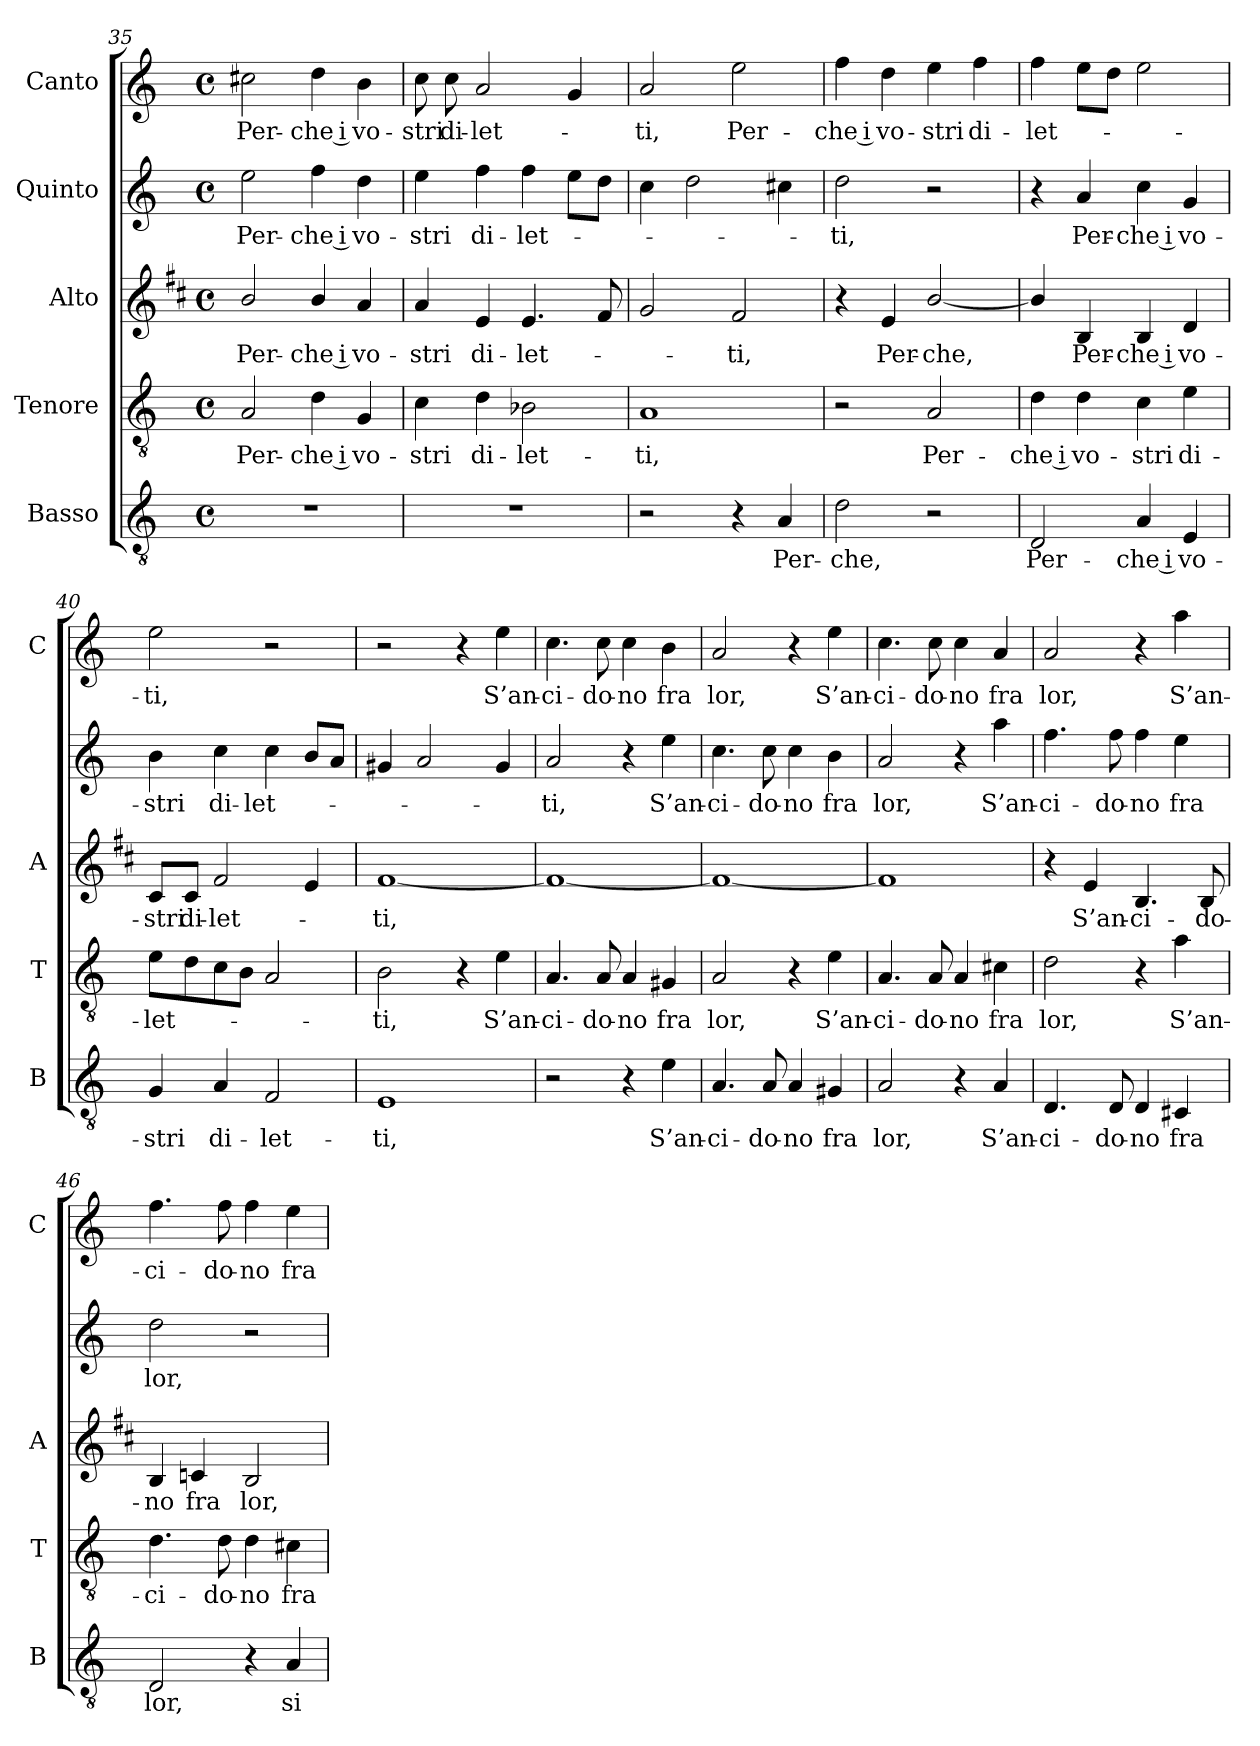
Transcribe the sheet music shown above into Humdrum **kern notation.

**kern	**text	**kern	**text	**kern	**text	**kern	**text	**kern	**text
*part5	*part5	*part4	*part4	*part3	*part3	*part2	*part2	*part1	*part1
*staff5	*staff5	*staff4	*staff4	*staff3	*staff3	*staff2	*staff2	*staff1	*staff1
*I"Basso	*	*I"Tenore	*	*I"Alto	*	*I"Quinto	*	*I"Canto	*
*I'B	*	*I'T	*	*I'A	*	*	*	*I'C	*
*clefGv2	*	*clefGv2	*	*clefG2	*	*clefG2	*	*clefG2	*
*	*	*	*	*ITrd1c2	*	*	*	*	*
*k[]	*	*k[]	*	*k[]	*	*k[]	*	*k[]	*
*C:	*	*C:	*	*C:	*	*C:	*	*C:	*
*M4/4	*	*M4/4	*	*M4/4	*	*M4/4	*	*M4/4	*
*met(c)	*	*met(c)	*	*met(c)	*	*met(c)	*	*met(c)	*
=35	=35	=35	=35	=35	=35	=35	=35	=35	=35
!	!	!	!LO:LY:b	!	!LO:LY:b	!	!LO:LY:b	!	!LO:LY:b
1r	.	2A/	Per-	2a/	Per-	2ee\	Per-	2cc#X\	Per-
!	!	!	!LO:LY:b	!	!LO:LY:b	!	!LO:LY:b	!	!LO:LY:b
.	.	4d\	-che i	4a/	-che i	4ff\	-che i	4dd\	-che i
!	!	!	!LO:LY:b	!	!LO:LY:b	!	!LO:LY:b	!	!LO:LY:b
.	.	4G/	vo-	4g/	vo-	4dd\	vo-	4b\	vo-
=36	=36	=36	=36	=36	=36	=36	=36	=36	=36
!	!	!	!LO:LY:b	!	!LO:LY:b	!	!LO:LY:b	!	!LO:LY:b
1r	.	4c\	-stri	4g/	-stri	4ee\	-stri	8cc\	-stri
!	!	!	!	!	!	!	!	!	!LO:LY:b
.	.	.	.	.	.	.	.	8cc\	di-
!	!	!	!LO:LY:b	!	!LO:LY:b	!	!LO:LY:b	!	!LO:LY:b
.	.	4d\	di-	4d/	di-	4ff\	di-	2a/	-let-
!	!	!	!LO:LY:b	!	!LO:LY:b	!	!LO:LY:b	!	!
.	.	2B-X\	-let-	4.d/	-let-	4ff\	-let-	.	.
.	.	.	.	.	.	8ee\L	.	4g/	.
.	.	.	.	8e/	.	8dd\J	.	.	.
!!LO:LB:g=z
=37	=37	=37	=37	=37	=37	=37	=37	=37	=37
!	!	!	!LO:LY:b	!	!	!	!	!	!LO:LY:b
2r	.	1A	-ti,	2f/	.	4cc\	.	2a/	-ti,
.	.	.	.	.	.	2dd\	.	.	.
!	!	!	!	!	!LO:LY:b	!	!	!	!LO:LY:b
4r	.	.	.	2e/	-ti,	.	.	2ee\	Per-
!	!LO:LY:b	!	!	!	!	!	!	!	!
4A/	Per-	.	.	.	.	4cc#X\	.	.	.
=38	=38	=38	=38	=38	=38	=38	=38	=38	=38
!	!LO:LY:b	!	!	!	!	!	!LO:LY:b	!	!LO:LY:b
2d\	-che,	2r	.	4r	.	2dd\	-ti,	4ff\	-che i
!	!	!	!	!	!LO:LY:b	!	!	!	!LO:LY:b
.	.	.	.	4d/	Per-	.	.	4dd\	vo-
!	!	!	!LO:LY:b	!	!LO:LY:b	!	!	!	!LO:LY:b
2r	.	2A/	Per-	[2a/	-che,	2r	.	4ee\	-stri
!	!	!	!	!	!	!	!	!	!LO:LY:b
.	.	.	.	.	.	.	.	4ff\	di-
=39	=39	=39	=39	=39	=39	=39	=39	=39	=39
!	!LO:LY:b	!	!LO:LY:b	!	!	!	!	!	!LO:LY:b
2D/	Per-	4d\	-che i	4a/]	.	4r	.	4ff\	-let-
!	!	!	!LO:LY:b	!	!LO:LY:b	!	!LO:LY:b	!	!
.	.	4d\	vo-	4A/	Per-	4a/	Per-	8ee\L	.
.	.	.	.	.	.	.	.	8dd\J	.
!	!LO:LY:b	!	!LO:LY:b	!	!LO:LY:b	!	!LO:LY:b	!	!
4A/	-che i	4c\	-stri	4A/	-che i	4cc\	-che i	2ee\	.
!	!LO:LY:b	!	!LO:LY:b	!	!LO:LY:b	!	!LO:LY:b	!	!
4E/	vo-	4e\	di-	4c/	vo-	4g/	vo-	.	.
=40	=40	=40	=40	=40	=40	=40	=40	=40	=40
!	!LO:LY:b	!	!LO:LY:b	!	!LO:LY:b	!	!LO:LY:b	!	!LO:LY:b
4G/	-stri	8e\L	-let-	8B/L	-stri	4b\	-stri	2ee\	-ti,
!	!	!	!	!	!LO:LY:b	!	!	!	!
.	.	8d\	.	8B/J	di-	.	.	.	.
!	!LO:LY:b	!	!	!	!LO:LY:b	!	!LO:LY:b	!	!
4A/	di-	8c\	.	2e/	-let-	4cc\	di-	.	.
.	.	8B\J	.	.	.	.	.	.	.
!	!LO:LY:b	!	!	!	!	!	!LO:LY:b	!	!
2F/	-let-	2A/	.	.	.	4cc\	-let-	2r	.
.	.	.	.	4d/	.	8b/L	.	.	.
.	.	.	.	.	.	8a/J	.	.	.
=41	=41	=41	=41	=41	=41	=41	=41	=41	=41
!	!LO:LY:b	!	!LO:LY:b	!	!LO:LY:b	!	!	!	!
1E	-ti,	2B\	-ti,	[1e	-ti,	4g#X/	.	2r	.
.	.	.	.	.	.	2a/	.	.	.
.	.	4r	.	.	.	.	.	4r	.
!	!	!	!LO:LY:b	!	!	!	!	!	!LO:LY:b
.	.	4e\	S’an-	.	.	4g#/	.	4ee\	S’an-
=42	=42	=42	=42	=42	=42	=42	=42	=42	=42
!	!	!	!LO:LY:b	!	!	!	!LO:LY:b	!	!LO:LY:b
2r	.	4.A/	-ci-	1e_	.	2a/	-ti,	4.cc\	-ci-
!	!	!	!LO:LY:b	!	!	!	!	!	!LO:LY:b
.	.	8A/	-do-	.	.	.	.	8cc\	-do-
!	!	!	!LO:LY:b	!	!	!	!	!	!LO:LY:b
4r	.	4A/	-no	.	.	4r	.	4cc\	-no
!	!LO:LY:b	!	!LO:LY:b	!	!	!	!LO:LY:b	!	!LO:LY:b
4e\	S’an-	4G#X/	fra	.	.	4ee\	S’an-	4b\	fra
=43	=43	=43	=43	=43	=43	=43	=43	=43	=43
!	!LO:LY:b	!	!LO:LY:b	!	!	!	!LO:LY:b	!	!LO:LY:b
4.A/	-ci-	2A/	lor,	1e_	.	4.cc\	-ci-	2a/	lor,
!	!LO:LY:b	!	!	!	!	!	!LO:LY:b	!	!
8A/	-do-	.	.	.	.	8cc\	-do-	.	.
!	!LO:LY:b	!	!	!	!	!	!LO:LY:b	!	!
4A/	-no	4r	.	.	.	4cc\	-no	4r	.
!	!LO:LY:b	!	!LO:LY:b	!	!	!	!LO:LY:b	!	!LO:LY:b
4G#X/	fra	4e\	S’an-	.	.	4b\	fra	4ee\	S’an-
!!LO:PB:g=z
=44	=44	=44	=44	=44	=44	=44	=44	=44	=44
!	!LO:LY:b	!	!LO:LY:b	!	!	!	!LO:LY:b	!	!LO:LY:b
2A/	lor,	4.A/	-ci-	1e]	.	2a/	lor,	4.cc\	-ci-
!	!	!	!LO:LY:b	!	!	!	!	!	!LO:LY:b
.	.	8A/	-do-	.	.	.	.	8cc\	-do-
!	!	!	!LO:LY:b	!	!	!	!	!	!LO:LY:b
4r	.	4A/	-no	.	.	4r	.	4cc\	-no
!	!LO:LY:b	!	!LO:LY:b	!	!	!	!LO:LY:b	!	!LO:LY:b
4A/	S’an-	4c#X\	fra	.	.	4aa\	S’an-	4a/	fra
=45	=45	=45	=45	=45	=45	=45	=45	=45	=45
!	!LO:LY:b	!	!LO:LY:b	!	!	!	!LO:LY:b	!	!LO:LY:b
4.D/	-ci-	2d\	lor,	4r	.	4.ff\	-ci-	2a/	lor,
!	!	!	!	!	!LO:LY:b	!	!	!	!
.	.	.	.	4d/	S’an-	.	.	.	.
!	!LO:LY:b	!	!	!	!	!	!LO:LY:b	!	!
8D/	-do-	.	.	.	.	8ff\	-do-	.	.
!	!LO:LY:b	!	!	!	!LO:LY:b	!	!LO:LY:b	!	!
4D/	-no	4r	.	4.A/	-ci-	4ff\	-no	4r	.
!	!LO:LY:b	!	!LO:LY:b	!	!	!	!LO:LY:b	!	!LO:LY:b
4C#X/	fra	4a\	S’an-	.	.	4ee\	fra	4aa\	S’an-
!	!	!	!	!	!LO:LY:b	!	!	!	!
.	.	.	.	8A/	-do-	.	.	.	.
=46	=46	=46	=46	=46	=46	=46	=46	=46	=46
!	!LO:LY:b	!	!LO:LY:b	!	!LO:LY:b	!	!LO:LY:b	!	!LO:LY:b
2D/	lor,	4.d\	-ci-	4A/	-no	2dd\	lor,	4.ff\	-ci-
!	!	!	!	!	!LO:LY:b	!	!	!	!
.	.	.	.	4B-X/	fra	.	.	.	.
!	!	!	!LO:LY:b	!	!	!	!	!	!LO:LY:b
.	.	8d\	-do-	.	.	.	.	8ff\	-do-
!	!	!	!LO:LY:b	!	!LO:LY:b	!	!	!	!LO:LY:b
4r	.	4d\	-no	2A/	lor,	2r	.	4ff\	-no
!	!LO:LY:b	!	!LO:LY:b	!	!	!	!	!	!LO:LY:b
4A/	si	4c#X\	fra	.	.	.	.	4ee\	fra
=	=	=	=	=	=	=	=	=	=
*-	*-	*-	*-	*-	*-	*-	*-	*-	*-
